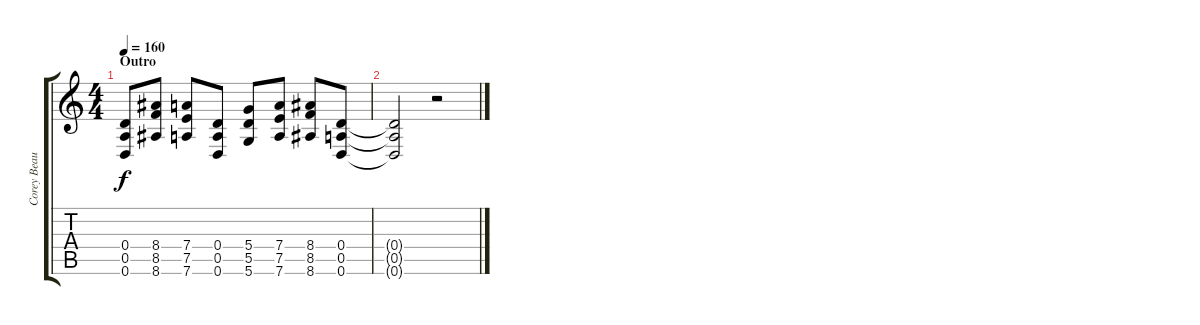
\track ("Corey Beaulieu" "Corey Beau") {instrument distortionguitar}
\staff {score tabs}
\tuning (E4 B3 G3 D3 A2 D2) {hide}
\ts (4 4)
\section ("" "Outro")
\tempo 160
\clef g2
\ks c
(0.4 0.5 0.6).8{dy f} (8.4 8.5 8.6).8 (7.4 7.5 7.6).8 (0.4 0.5 0.6).8 (5.4 5.5 5.6).8 (7.4 7.5 7.6).8 (8.4 8.5 8.6).8 (0.4 0.5 0.6).8 |
(0.4{t} 0.5{t} 0.6{t}).2 r.2
